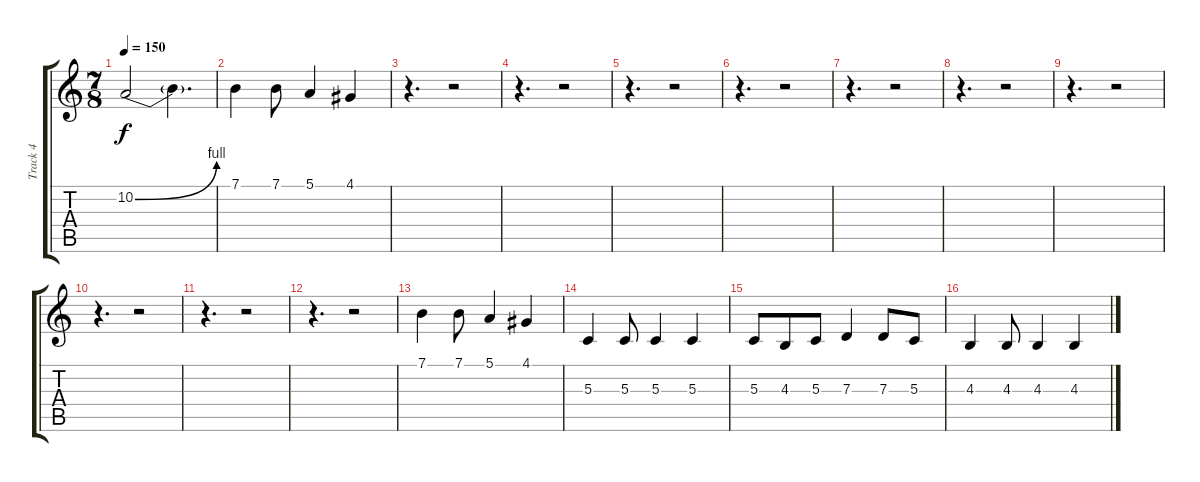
\track ("Track 4" "Track 4") {instrument electricpiano2}
\staff {score tabs}
\tuning (E4 B3 G3 D3 A2 E2) {hide}
\ts (7 8)
\tempo 150
\clef g2
\ks c
10.2{be (bend 0 0 60 4)}.2{dy f} 10.2{t}.4{d} |
7.1.4 7.1.8 5.1.4 4.1.4 |
r.4{d} r.2 |
r.4{d} r.2 |
r.4{d} r.2 |
r.4{d} r.2 |
r.4{d} r.2 |
r.4{d} r.2 |
r.4{d} r.2 |
r.4{d} r.2 |
r.4{d} r.2 |
r.4{d} r.2 |
7.1.4 7.1.8 5.1.4 4.1.4 |
5.3.4 5.3.8 5.3.4 5.3.4 |
5.3.8 4.3.8 5.3.8 7.3.4 7.3.8 5.3.8 |
4.3.4 4.3.8 4.3.4 4.3.4
